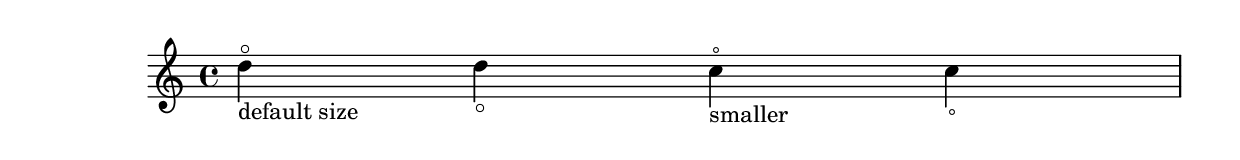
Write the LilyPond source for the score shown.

%% Do not edit this file; it is automatically
%% generated from LSR http://lsr.dsi.unimi.it
%% This file is in the public domain.
\version "2.13.10"

\header {
  lsrtags = "expressive-marks, unfretted-strings"

%% Translation of GIT committish: 45fc8488655f9ea122d1ec6e3328892618bd6971
  texidoces = "
Para hacer más pequeño el círculo de @code{\\flageolet} (armónico)
utilice la siguiente función de Scheme.

"
  doctitlees = "Cambiar el tamaño de la marca de \\flageolet"

%% Translation of GIT committish: d96023d8792c8af202c7cb8508010c0d3648899d
  texidocde = "
Um den @code{\\flageolet}-Kreis kleiner zu machen, kann diese
Scheme-Funktion eingesetzt werden.

"
  doctitlede = "\\flageolet-Zeichen verkleinern"
%% Translation of GIT committish: 0099693675b95c7ec6664d7277f22411a14e9c1b

  texidocfr = "
Il est possible de rapetisser le cercle d'un @code{\\flageolet} grâce
à une fonction Scheme.

"
  doctitlefr = "Modifier la taille d'un \\flageolet"


  texidoc = "
To make the @code{\\flageolet} circle smaller use the following Scheme
function.

"
  doctitle = "Changing \\flageolet mark size"
} % begin verbatim

smallFlageolet =
#(let ((m (make-articulation "flageolet")))
   (set! (ly:music-property m 'tweaks)
         (acons 'font-size -3
                (ly:music-property m 'tweaks)))
   m)

\layout { ragged-right = ##f }

\relative c'' {
  d4^\flageolet_\markup { default size } d_\flageolet
  c4^\smallFlageolet_\markup { smaller } c_\smallFlageolet
}

